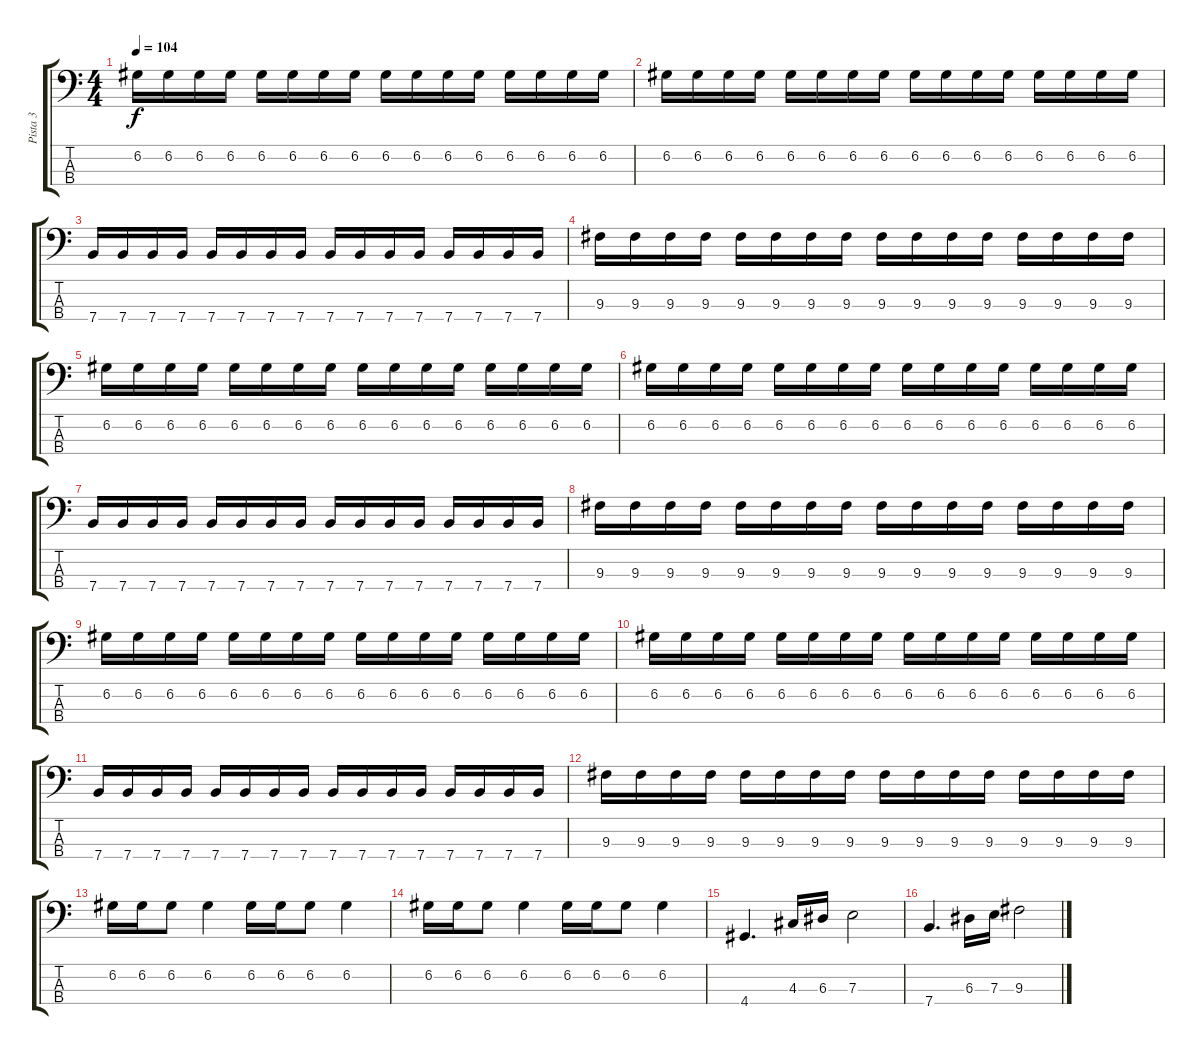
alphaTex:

\track ("Pista 3" "Pista 3") {instrument electricbasspick}
\staff {score tabs}
\tuning (G2 D2 A1 E1) {hide}
\ts (4 4)
\tempo 104
\clef f4
\ks c
6.2.16{dy f} 6.2.16 6.2.16 6.2.16 6.2.16 6.2.16 6.2.16 6.2.16 6.2.16 6.2.16 6.2.16 6.2.16 6.2.16 6.2.16 6.2.16 6.2.16 |
6.2.16 6.2.16 6.2.16 6.2.16 6.2.16 6.2.16 6.2.16 6.2.16 6.2.16 6.2.16 6.2.16 6.2.16 6.2.16 6.2.16 6.2.16 6.2.16 |
7.4.16 7.4.16 7.4.16 7.4.16 7.4.16 7.4.16 7.4.16 7.4.16 7.4.16 7.4.16 7.4.16 7.4.16 7.4.16 7.4.16 7.4.16 7.4.16 |
9.3.16 9.3.16 9.3.16 9.3.16 9.3.16 9.3.16 9.3.16 9.3.16 9.3.16 9.3.16 9.3.16 9.3.16 9.3.16 9.3.16 9.3.16 9.3.16 |
6.2.16 6.2.16 6.2.16 6.2.16 6.2.16 6.2.16 6.2.16 6.2.16 6.2.16 6.2.16 6.2.16 6.2.16 6.2.16 6.2.16 6.2.16 6.2.16 |
6.2.16 6.2.16 6.2.16 6.2.16 6.2.16 6.2.16 6.2.16 6.2.16 6.2.16 6.2.16 6.2.16 6.2.16 6.2.16 6.2.16 6.2.16 6.2.16 |
7.4.16 7.4.16 7.4.16 7.4.16 7.4.16 7.4.16 7.4.16 7.4.16 7.4.16 7.4.16 7.4.16 7.4.16 7.4.16 7.4.16 7.4.16 7.4.16 |
9.3.16 9.3.16 9.3.16 9.3.16 9.3.16 9.3.16 9.3.16 9.3.16 9.3.16 9.3.16 9.3.16 9.3.16 9.3.16 9.3.16 9.3.16 9.3.16 |
6.2.16 6.2.16 6.2.16 6.2.16 6.2.16 6.2.16 6.2.16 6.2.16 6.2.16 6.2.16 6.2.16 6.2.16 6.2.16 6.2.16 6.2.16 6.2.16 |
6.2.16 6.2.16 6.2.16 6.2.16 6.2.16 6.2.16 6.2.16 6.2.16 6.2.16 6.2.16 6.2.16 6.2.16 6.2.16 6.2.16 6.2.16 6.2.16 |
7.4.16 7.4.16 7.4.16 7.4.16 7.4.16 7.4.16 7.4.16 7.4.16 7.4.16 7.4.16 7.4.16 7.4.16 7.4.16 7.4.16 7.4.16 7.4.16 |
9.3.16 9.3.16 9.3.16 9.3.16 9.3.16 9.3.16 9.3.16 9.3.16 9.3.16 9.3.16 9.3.16 9.3.16 9.3.16 9.3.16 9.3.16 9.3.16 |
6.2.16 6.2.16 6.2.8 6.2.4 6.2.16 6.2.16 6.2.8 6.2.4 |
6.2.16 6.2.16 6.2.8 6.2.4 6.2.16 6.2.16 6.2.8 6.2.4 |
4.4.4{d} 4.3.16 6.3.16 7.3.2 |
7.4.4{d} 6.3.16 7.3.16 9.3.2
